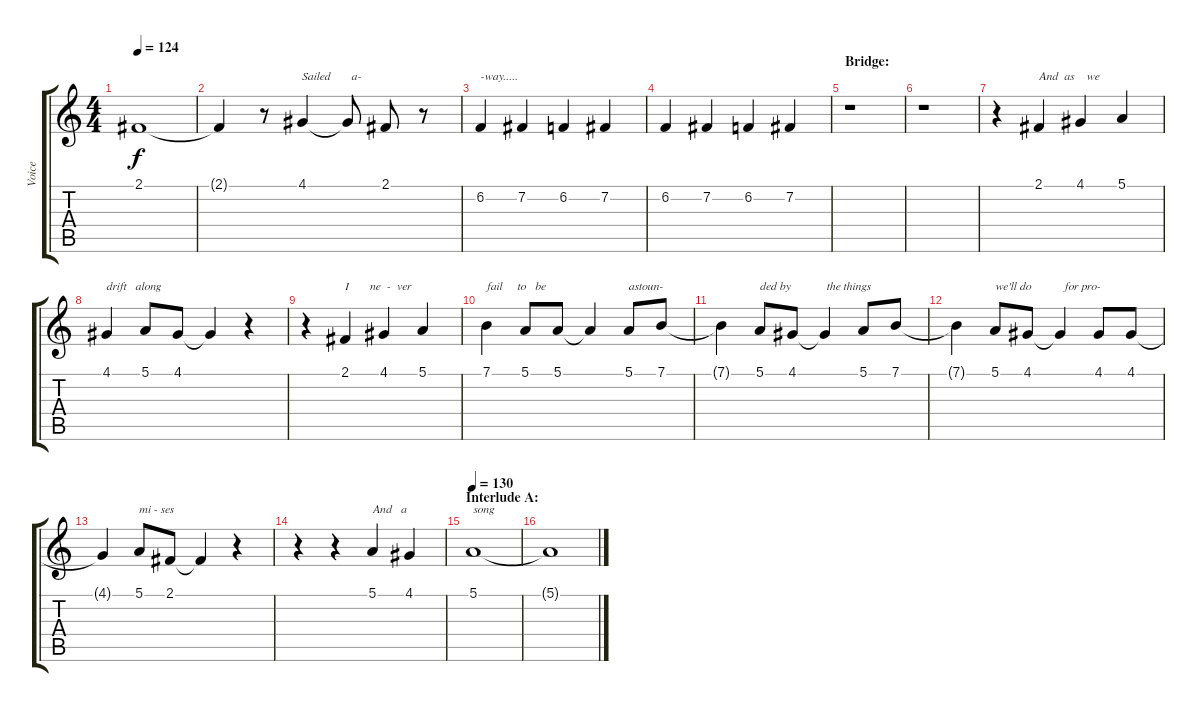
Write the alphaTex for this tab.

\track ("Voice" "Voice") {instrument oboe}
\staff {score tabs}
\tuning (E4 B3 G3 D3 A2 E2) {hide}
\ts (4 4)
\tempo 124
\clef g2
\ks c
2.1{t}.1{dy f} |
2.1{t}.4 r.8 4.1.4{txt "Sailed       a-"} 4.1{t}.8 2.1.8 r.8 |
6.2.4{txt "-way....."} 7.2.4 6.2.4 7.2.4 |
6.2.4 7.2.4 6.2.4 7.2.4 |
\section ("" "Bridge:")
r.1 |
r.1 |
r.4 2.1.4{txt "And  as    we"} 4.1.4 5.1.4 |
4.1.4{txt "drift   along"} 5.1.8 4.1.8 4.1{t}.4 r.4 |
r.4 2.1.4{txt "I       ne  -  ver"} 4.1.4 5.1.4 |
7.1.4{txt "fail     to   be"} 5.1.8 5.1.8 5.1{t}.4 5.1.8{txt "astoun-"} 7.1.8 |
7.1{t}.4 5.1.8{txt "ded by            the things"} 4.1.8 4.1{t}.4 5.1.8 7.1.8 |
7.1{t}.4 5.1.8{txt "we'll do           for pro-"} 4.1.8 4.1{t}.4 4.1.8 4.1.8 |
4.1{t}.4 5.1.8{txt "mi - ses"} 2.1.8 2.1{t}.4 r.4 |
r.4 r.4 5.1.4{txt "And   a"} 4.1.4 |
\section ("" "Interlude A:")
\tempo 130
5.1.1{txt "song"} |
5.1{t}.1
